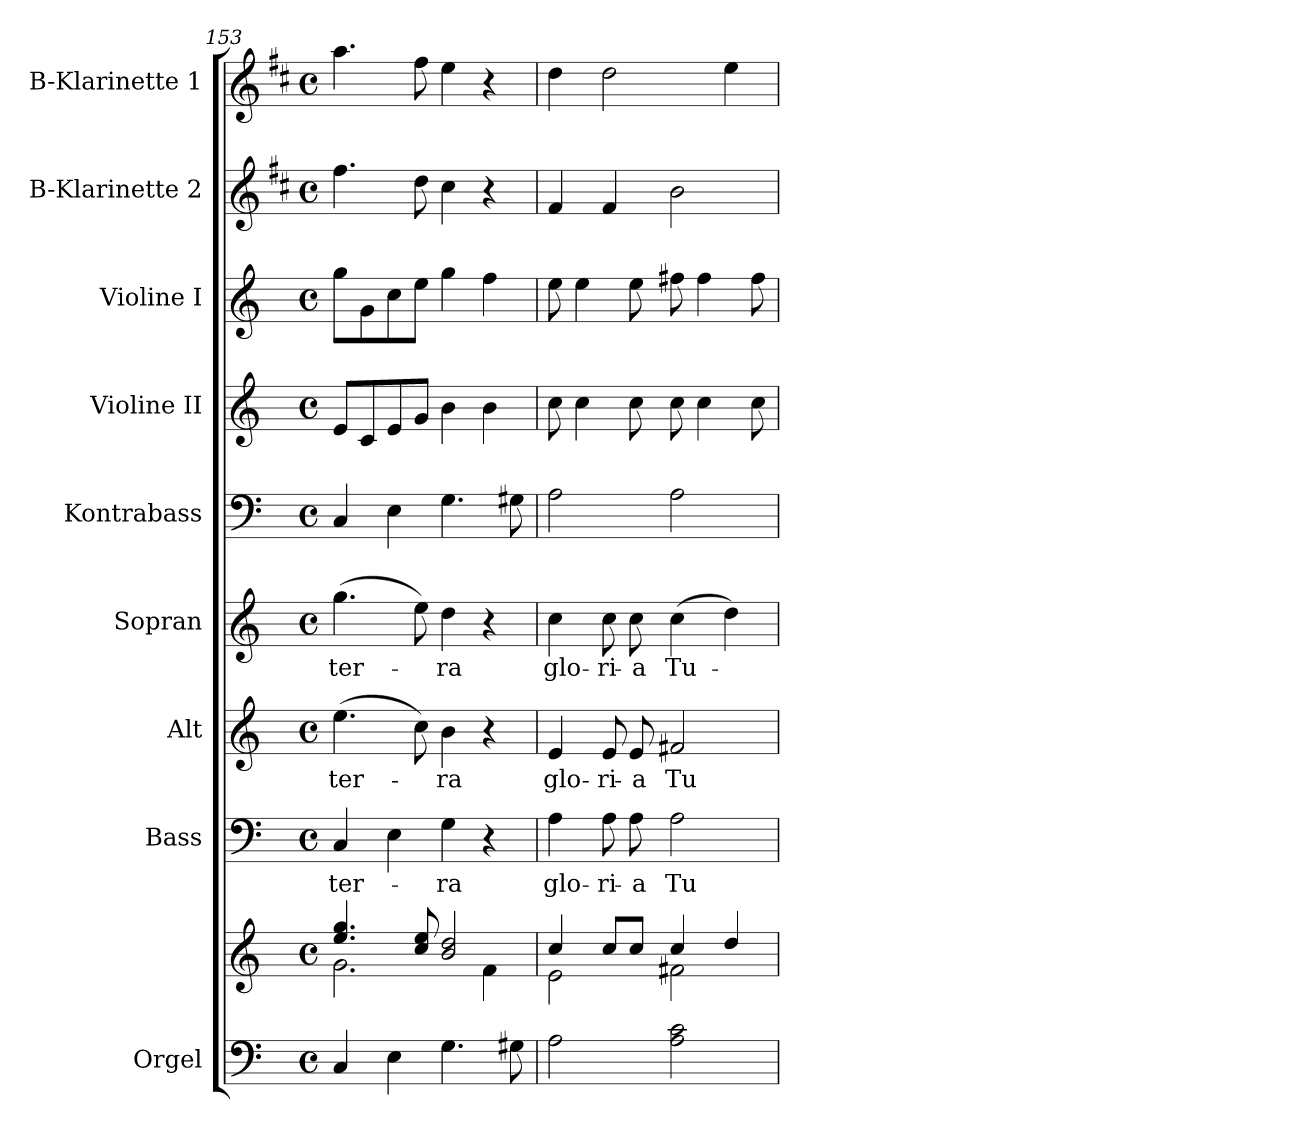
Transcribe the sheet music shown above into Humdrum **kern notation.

**kern	**kern	**kern	**text	**kern	**text	**kern	**text	**kern	**kern	**kern	**kern	**kern
*part9	*part9	*part8	*part8	*part7	*part7	*part6	*part6	*part5	*part4	*part3	*part2	*part1
*staff10	*staff9	*staff8	*staff8	*staff7	*staff7	*staff6	*staff6	*staff5	*staff4	*staff3	*staff2	*staff1
*I"Orgel	*	*I"Bass	*	*I"Alt	*	*I"Sopran	*	*I"Kontrabass	*I"Violine II	*I"Violine I	*I"B-Klarinette 2	*I"B-Klarinette 1
*I'Org.	*	*I'B.	*	*I'A.	*	*I'S.	*	*I'Kb.	*I'Vl. II	*I'Vl. I	*I'B Kl. 2	*I'B Kl. 1
*clefF4	*clefG2	*clefF4	*	*clefG2	*	*clefG2	*	*clefF4	*clefG2	*clefG2	*clefG2	*clefG2
*	*	*	*	*	*	*	*	*ITrd7c12	*	*	*ITrd1c2	*ITrd1c2
*k[]	*k[]	*k[]	*	*k[]	*	*k[]	*	*k[]	*k[]	*k[]	*k[]	*k[]
*C:	*C:	*C:	*	*C:	*	*C:	*	*C:	*C:	*C:	*C:	*C:
*M4/4	*M4/4	*M4/4	*	*M4/4	*	*M4/4	*	*M4/4	*M4/4	*M4/4	*M4/4	*M4/4
*met(c)	*met(c)	*met(c)	*	*met(c)	*	*met(c)	*	*met(c)	*met(c)	*met(c)	*met(c)	*met(c)
=153	=153	=153	=153	=153	=153	=153	=153	=153	=153	=153	=153	=153
*	*^	*	*	*	*	*	*	*	*	*	*	*
!	!	!	!	!LO:LY:b	!	!LO:LY:b	!	!LO:LY:b	!	!	!	!	!
4C/	4.ee/ 4.gg/	2.g\	4C/	ter-	(>4.ee\	ter-	(>4.gg\	ter-	4CC/	8e/L	8gg\L	4.ee\	4.gg\
.	.	.	.	.	.	.	.	.	.	8c/	8g\	.	.
4E\	.	.	4E\	.	.	.	.	.	4EE\	8e/	8cc\	.	.
.	8cc/ 8ee/	.	.	.	8cc\)	.	8ee\)	.	.	8g/J	8ee\J	8cc\	8ee\
!	!	!	!	!LO:LY:b	!	!LO:LY:b	!	!LO:LY:b	!	!	!	!	!
4.G\	2b/ 2dd/	.	4G\	-ra	4b\	-ra	4dd\	-ra	4.GG\	4b\	4gg\	4b\	4dd\
.	.	4f\	4r	.	4r	.	4r	.	.	4b\	4ff\	4r	4r
8G#X\	.	.	.	.	.	.	.	.	8GG#X\	.	.	.	.
=154	=154	=154	=154	=154	=154	=154	=154	=154	=154	=154	=154	=154	=154
!	!	!	!	!LO:LY:b	!	!LO:LY:b	!	!LO:LY:b	!	!	!	!	!
2A\	4cc/	2e\	4A\	glo-	4e/	glo-	4cc\	glo-	2AA\	8cc\	8ee\	4e/	4cc\
.	.	.	.	.	.	.	.	.	.	4cc\	4ee\	.	.
!	!	!	!	!LO:LY:b	!	!LO:LY:b	!	!LO:LY:b	!	!	!	!	!
.	8cc/L	.	8A\	-ri-	8e/	-ri-	8cc\	-ri-	.	.	.	4e/	2cc\
!	!	!	!	!LO:LY:b	!	!LO:LY:b	!	!LO:LY:b	!	!	!	!	!
.	8cc/J	.	8A\	-a	8e/	-a	8cc\	-a	.	8cc\	8ee\	.	.
!	!	!	!	!LO:LY:b	!	!LO:LY:b	!	!LO:LY:b	!	!	!	!	!
2A\ 2c\	4cc/	2f#X\	2A\	Tu-	2f#X/	Tu-	(>4cc\	Tu-	2AA\	8cc\	8ff#X\	2a\	.
.	.	.	.	.	.	.	.	.	.	4cc\	4ff#\	.	.
.	4dd/	.	.	.	.	.	4dd\)	.	.	.	.	.	4dd\
.	.	.	.	.	.	.	.	.	.	8cc\	8ff#\	.	.
*	*v	*v	*	*	*	*	*	*	*	*	*	*	*
=	=	=	=	=	=	=	=	=	=	=	=	=
*-	*-	*-	*-	*-	*-	*-	*-	*-	*-	*-	*-	*-
